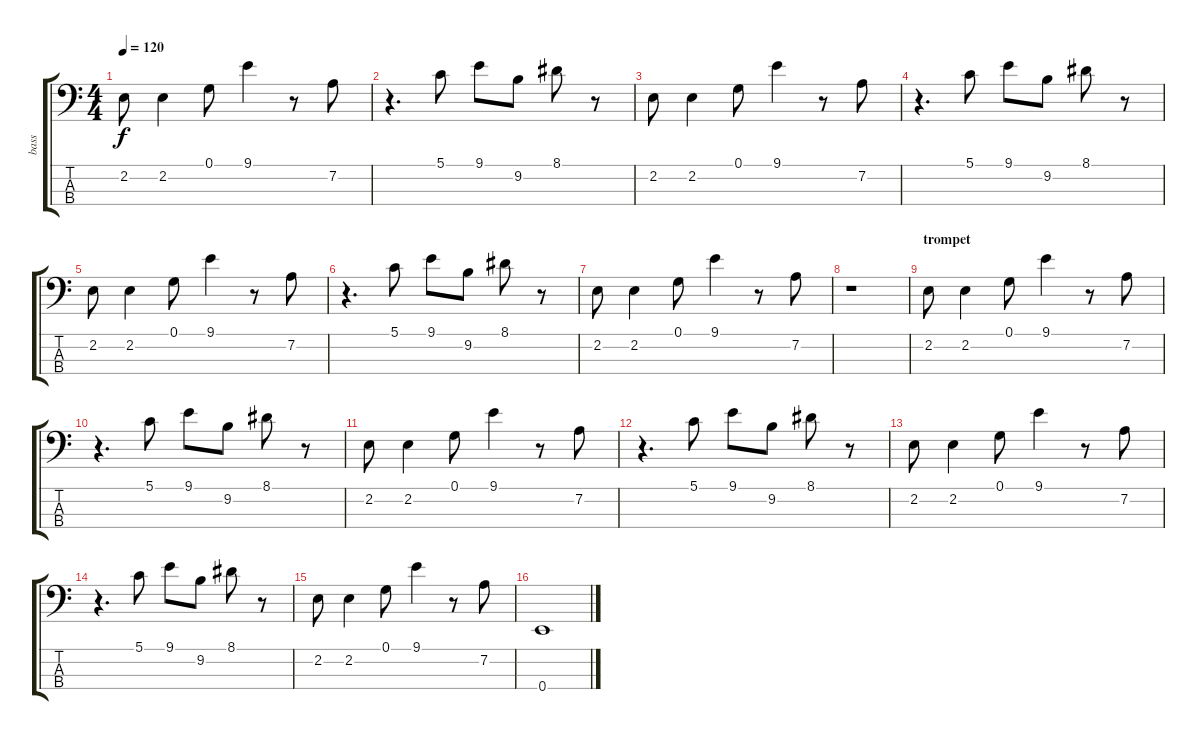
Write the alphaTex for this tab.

\track ("bass" "bass") {instrument electricbassfinger}
\staff {score tabs}
\tuning (G2 D2 A1 E1) {hide}
\ts (4 4)
\tempo 120
\clef f4
\ks c
2.2.8{dy f} 2.2.4 0.1.8 9.1.4 r.8 7.2.8 |
r.4{d} 5.1.8 9.1.8 9.2.8 8.1.8 r.8 |
2.2.8 2.2.4 0.1.8 9.1.4 r.8 7.2.8 |
r.4{d} 5.1.8 9.1.8 9.2.8 8.1.8 r.8 |
2.2.8 2.2.4 0.1.8 9.1.4 r.8 7.2.8 |
r.4{d} 5.1.8 9.1.8 9.2.8 8.1.8 r.8 |
2.2.8 2.2.4 0.1.8 9.1.4 r.8 7.2.8 |
r.1 |
\section ("" "trompet")
2.2.8 2.2.4 0.1.8 9.1.4 r.8 7.2.8 |
r.4{d} 5.1.8 9.1.8 9.2.8 8.1.8 r.8 |
2.2.8 2.2.4 0.1.8 9.1.4 r.8 7.2.8 |
r.4{d} 5.1.8 9.1.8 9.2.8 8.1.8 r.8 |
2.2.8 2.2.4 0.1.8 9.1.4 r.8 7.2.8 |
r.4{d} 5.1.8 9.1.8 9.2.8 8.1.8 r.8 |
2.2.8 2.2.4 0.1.8 9.1.4 r.8 7.2.8 |
0.4.1
